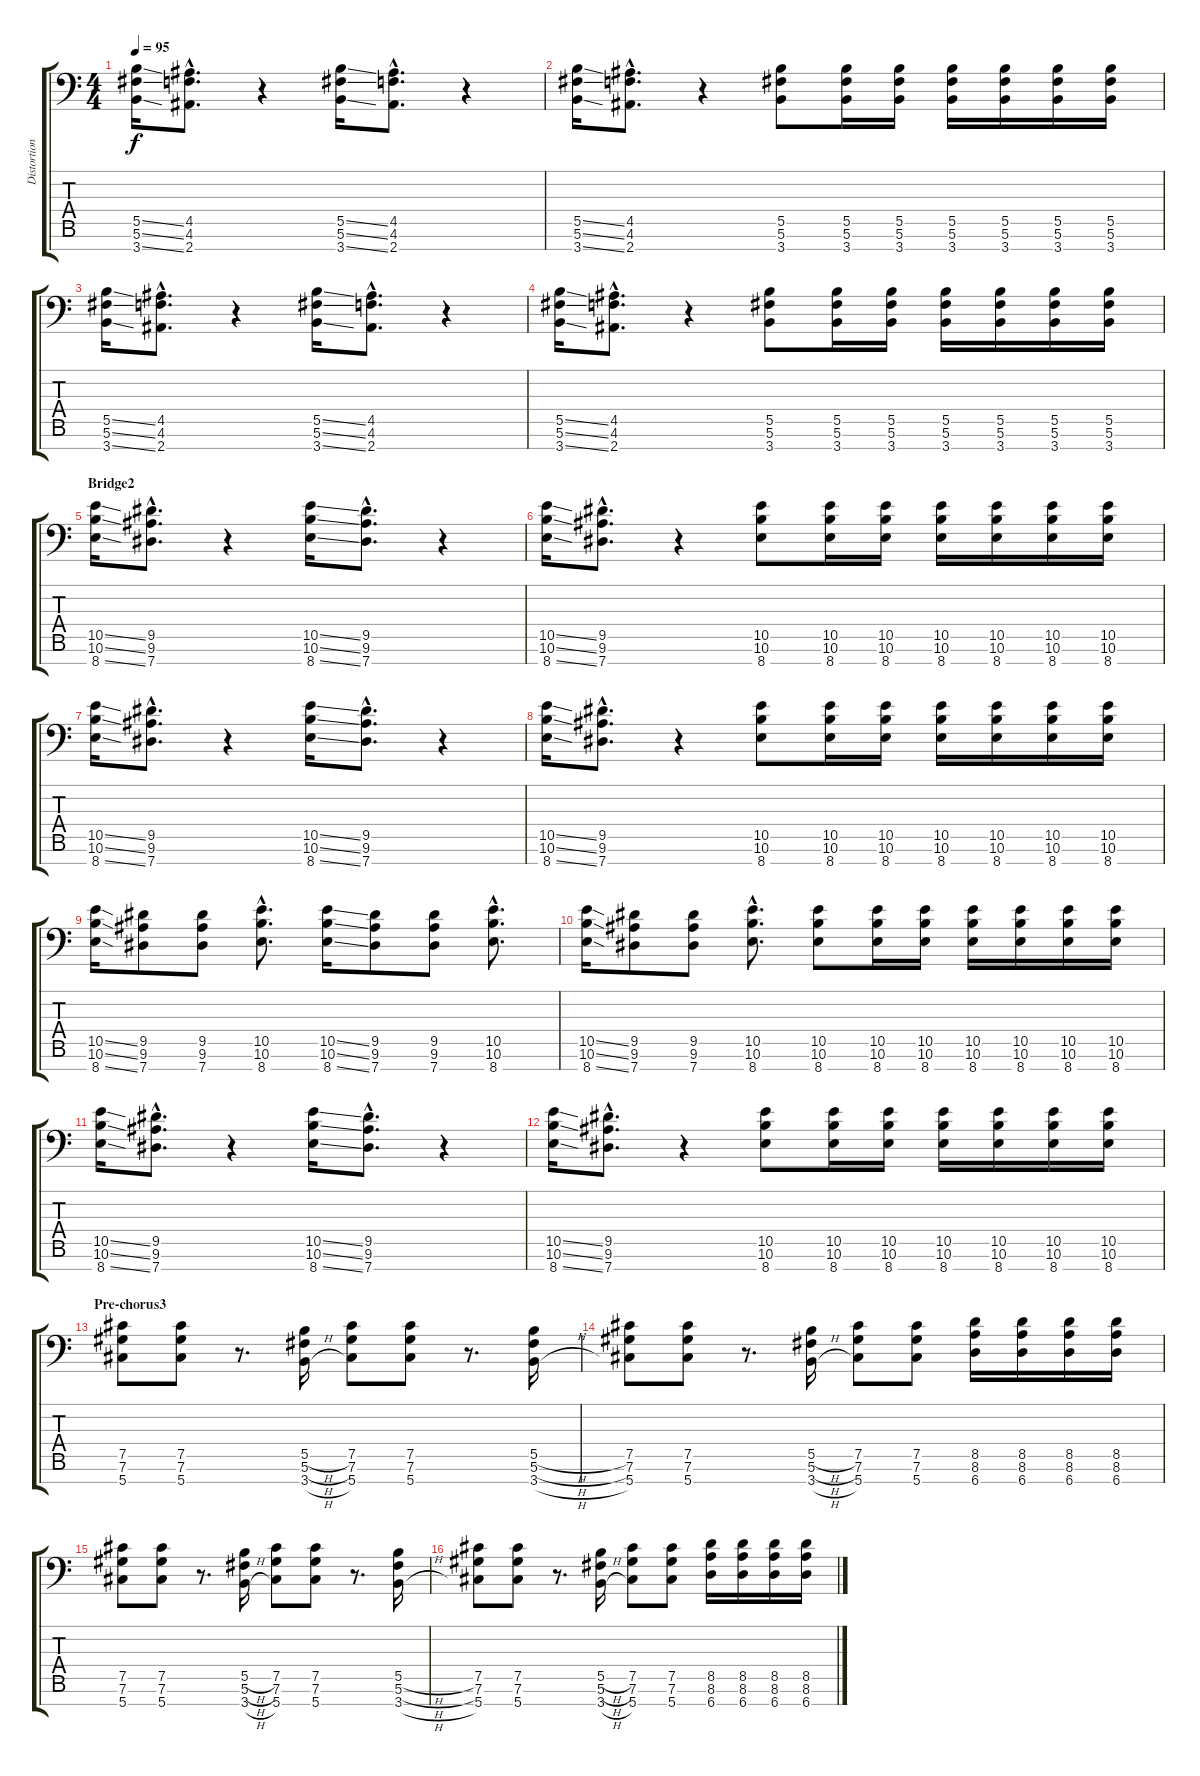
\track ("Distortion Guitar1" "Distortion") {instrument distortionguitar}
\staff {score tabs}
\tuning (Db4 Ab3 E3 B2 Gb2 Db2 Ab1) {hide}
\ts (4 4)
\tempo 95
\clef f4
\ks c
(5.5{ss} 5.6{ss} 3.7{ss}).16{dy f} (4.5{hac} 4.6{hac} 2.7{hac}).8{d} r.4 (5.5{ss} 5.6{ss} 3.7{ss}).16 (4.5{hac} 4.6{hac} 2.7{hac}).8{d} r.4 |
(5.5{ss} 5.6{ss} 3.7{ss}).16 (4.5{hac} 4.6{hac} 2.7{hac}).8{d} r.4 (5.5 5.6 3.7).8 (5.5 5.6 3.7).16 (5.5 5.6 3.7).16 (5.5 5.6 3.7).16 (5.5 5.6 3.7).16 (5.5 5.6 3.7).16 (5.5 5.6 3.7).16 |
(5.5{ss} 5.6{ss} 3.7{ss}).16 (4.5{hac} 4.6{hac} 2.7{hac}).8{d} r.4 (5.5{ss} 5.6{ss} 3.7{ss}).16 (4.5{hac} 4.6{hac} 2.7{hac}).8{d} r.4 |
(5.5{ss} 5.6{ss} 3.7{ss}).16 (4.5{hac} 4.6{hac} 2.7{hac}).8{d} r.4 (5.5 5.6 3.7).8 (5.5 5.6 3.7).16 (5.5 5.6 3.7).16 (5.5 5.6 3.7).16 (5.5 5.6 3.7).16 (5.5 5.6 3.7).16 (5.5 5.6 3.7).16 |
\section ("" "Bridge2")
(10.5{ss} 10.6{ss} 8.7{ss}).16 (9.5{hac} 9.6{hac} 7.7{hac}).8{d} r.4 (10.5{ss} 10.6{ss} 8.7{ss}).16 (9.5{hac} 9.6{hac} 7.7{hac}).8{d} r.4 |
(10.5{ss} 10.6{ss} 8.7{ss}).16 (9.5{hac} 9.6{hac} 7.7{hac}).8{d} r.4 (10.5 10.6 8.7).8 (10.5 10.6 8.7).16 (10.5 10.6 8.7).16 (10.5 10.6 8.7).16 (10.5 10.6 8.7).16 (10.5 10.6 8.7).16 (10.5 10.6 8.7).16 |
(10.5{ss} 10.6{ss} 8.7{ss}).16 (9.5{hac} 9.6{hac} 7.7{hac}).8{d} r.4 (10.5{ss} 10.6{ss} 8.7{ss}).16 (9.5{hac} 9.6{hac} 7.7{hac}).8{d} r.4 |
(10.5{ss} 10.6{ss} 8.7{ss}).16 (9.5{hac} 9.6{hac} 7.7{hac}).8{d} r.4 (10.5 10.6 8.7).8 (10.5 10.6 8.7).16 (10.5 10.6 8.7).16 (10.5 10.6 8.7).16 (10.5 10.6 8.7).16 (10.5 10.6 8.7).16 (10.5 10.6 8.7).16 |
(10.5{ss} 10.6{ss} 8.7{ss}).16 (9.5 9.6 7.7).8 (9.5 9.6 7.7).8 (10.5{hac} 10.6{hac} 8.7{hac}).8{d} (10.5{ss} 10.6{ss} 8.7{ss}).16 (9.5 9.6 7.7).8 (9.5 9.6 7.7).8 (10.5{hac} 10.6{hac} 8.7{hac}).8{d} |
(10.5{ss} 10.6{ss} 8.7{ss}).16 (9.5 9.6 7.7).8 (9.5 9.6 7.7).8 (10.5{hac} 10.6{hac} 8.7{hac}).8{d} (10.5 10.6 8.7).8 (10.5 10.6 8.7).16 (10.5 10.6 8.7).16 (10.5 10.6 8.7).16 (10.5 10.6 8.7).16 (10.5 10.6 8.7).16 (10.5 10.6 8.7).16 |
(10.5{ss} 10.6{ss} 8.7{ss}).16 (9.5{hac} 9.6{hac} 7.7{hac}).8{d} r.4 (10.5{ss} 10.6{ss} 8.7{ss}).16 (9.5{hac} 9.6{hac} 7.7{hac}).8{d} r.4 |
(10.5{ss} 10.6{ss} 8.7{ss}).16 (9.5{hac} 9.6{hac} 7.7{hac}).8{d} r.4 (10.5 10.6 8.7).8 (10.5 10.6 8.7).16 (10.5 10.6 8.7).16 (10.5 10.6 8.7).16 (10.5 10.6 8.7).16 (10.5 10.6 8.7).16 (10.5 10.6 8.7).16 |
\section ("" "Pre-chorus3")
(7.5 7.6 5.7).8 (7.5 7.6 5.7).8 r.8{d} (5.5{h} 5.6{h} 3.7{h}).16 (7.5 7.6 5.7).8 (7.5 7.6 5.7).8 r.8{d} (5.5{h} 5.6{h} 3.7{h}).16 |
(7.5 7.6 5.7).8 (7.5 7.6 5.7).8 r.8{d} (5.5{h} 5.6{h} 3.7{h}).16 (7.5 7.6 5.7).8 (7.5 7.6 5.7).8 (8.5 8.6 6.7).16 (8.5 8.6 6.7).16 (8.5 8.6 6.7).16 (8.5 8.6 6.7).16 |
(7.5 7.6 5.7).8 (7.5 7.6 5.7).8 r.8{d} (5.5{h} 5.6{h} 3.7{h}).16 (7.5 7.6 5.7).8 (7.5 7.6 5.7).8 r.8{d} (5.5{h} 5.6{h} 3.7{h}).16 |
(7.5 7.6 5.7).8 (7.5 7.6 5.7).8 r.8{d} (5.5{h} 5.6{h} 3.7{h}).16 (7.5 7.6 5.7).8 (7.5 7.6 5.7).8 (8.5 8.6 6.7).16 (8.5 8.6 6.7).16 (8.5 8.6 6.7).16 (8.5 8.6 6.7).16
